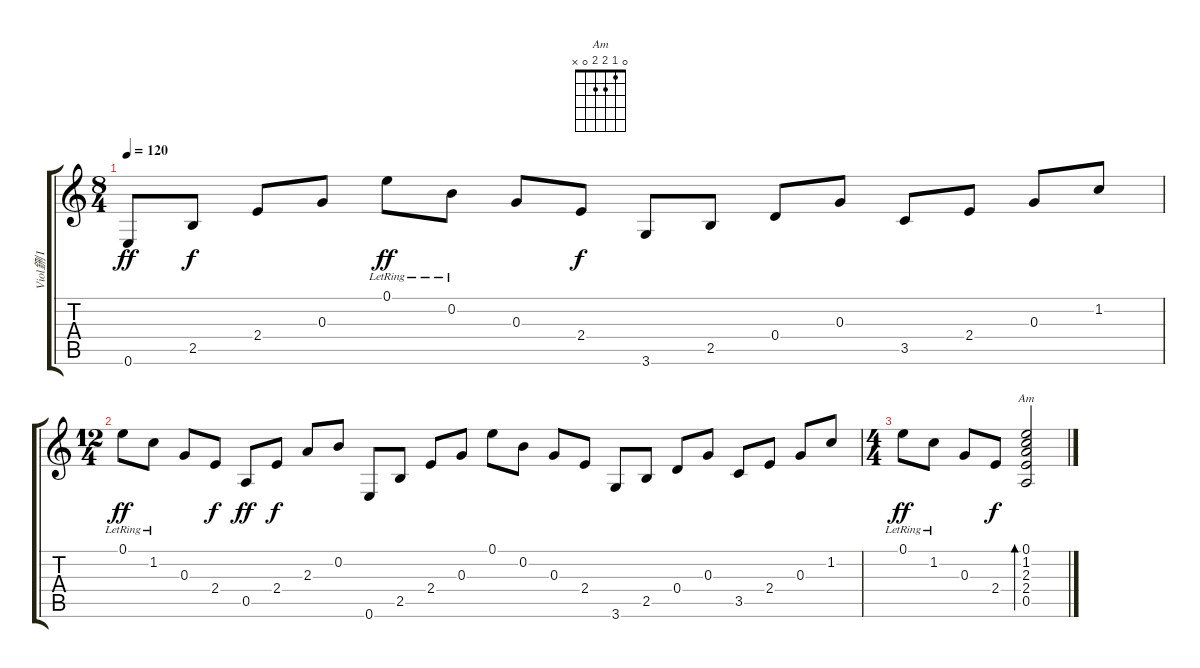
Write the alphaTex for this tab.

\track ("Viol鉶 I" "Viol鉶 I") {instrument acousticguitarnylon}
\staff {score tabs}
\tuning (E4 B3 G3 D3 A2 E2) {hide}
\chord ("Am" 0 1 2 2 0 x)
\ts (8 4)
\tempo 120
\clef g2
\ks c
0.6.8{dy ff} 2.5.8{dy f} 2.4.8 0.3.8 0.1{lr}.8{dy ff} 0.2{lr}.8 0.3.8 2.4.8{dy f} 3.6.8 2.5.8 0.4.8 0.3.8 3.5.8 2.4.8 0.3.8 1.2.8 |
\ts (12 4)
0.1{lr}.8{dy ff} 1.2{lr}.8 0.3.8 2.4.8{dy f} 0.5.8{dy ff} 2.4.8{dy f} 2.3.8 0.2.8 0.6.8 2.5.8 2.4.8 0.3.8 0.1.8 0.2.8 0.3.8 2.4.8 3.6.8 2.5.8 0.4.8 0.3.8 3.5.8 2.4.8 0.3.8 1.2.8 |
\ts (4 4)
0.1{lr}.8{dy ff} 1.2{lr}.8 0.3.8 2.4.8{dy f} (0.1 1.2 2.3 2.4 0.5).2{bd 240 ch "Am"}
